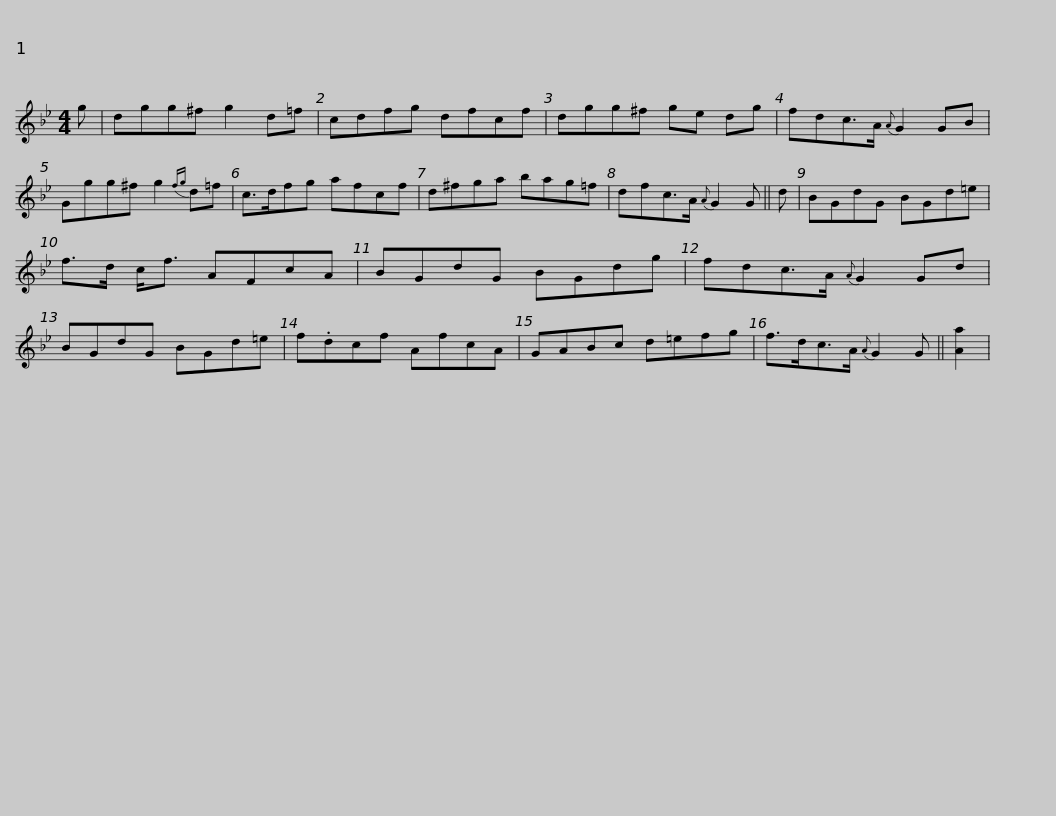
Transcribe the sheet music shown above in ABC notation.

X:1
L:1/8
M:4/4
I:linebreak $
K:Gmin
V:1 treble
V:1
 g | dgg^f g2 d=f | cdfg dfcf | dgg^f ge dg | fdc>A{A} G2 GB | %5
 Ggg^f g2{fg} d=f |$ c>dfg afcf | d^fga bag=f | dfc>A{A} G2 G || d | %10
 BGdG BGd=e |$ f>d c<f AFcA | BGdG BGdg | fdc>A{A} G2 Gd | BGdG BGd=e | %15
 f.dcf AfcA |$ GABc d=efg | f>dc>A{A} G2 G || [Aa]2 | %19
